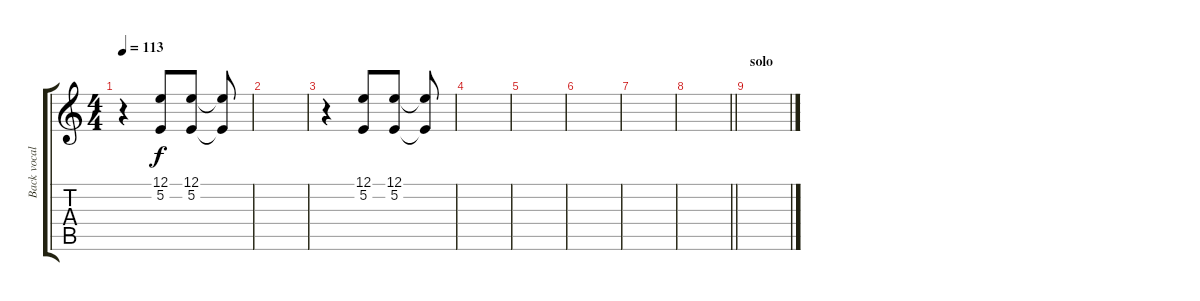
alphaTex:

\track ("Back vocals" "Back vocal") {instrument pad7halo}
\staff {score tabs}
\tuning (E4 B3 G3 D3 A2 E2) {hide}
\ts (4 4)
\tempo 113
\clef g2
\ks c
r.4{dy f} (12.1 5.2).8 (12.1 5.2).8 (12.1{t} 5.2{t}).8 |
|
r.4 (12.1 5.2).8 (12.1 5.2).8 (12.1{t} 5.2{t}).8 |
|
|
|
|
\barLineRight lightlight
|
\section ("" "solo")
